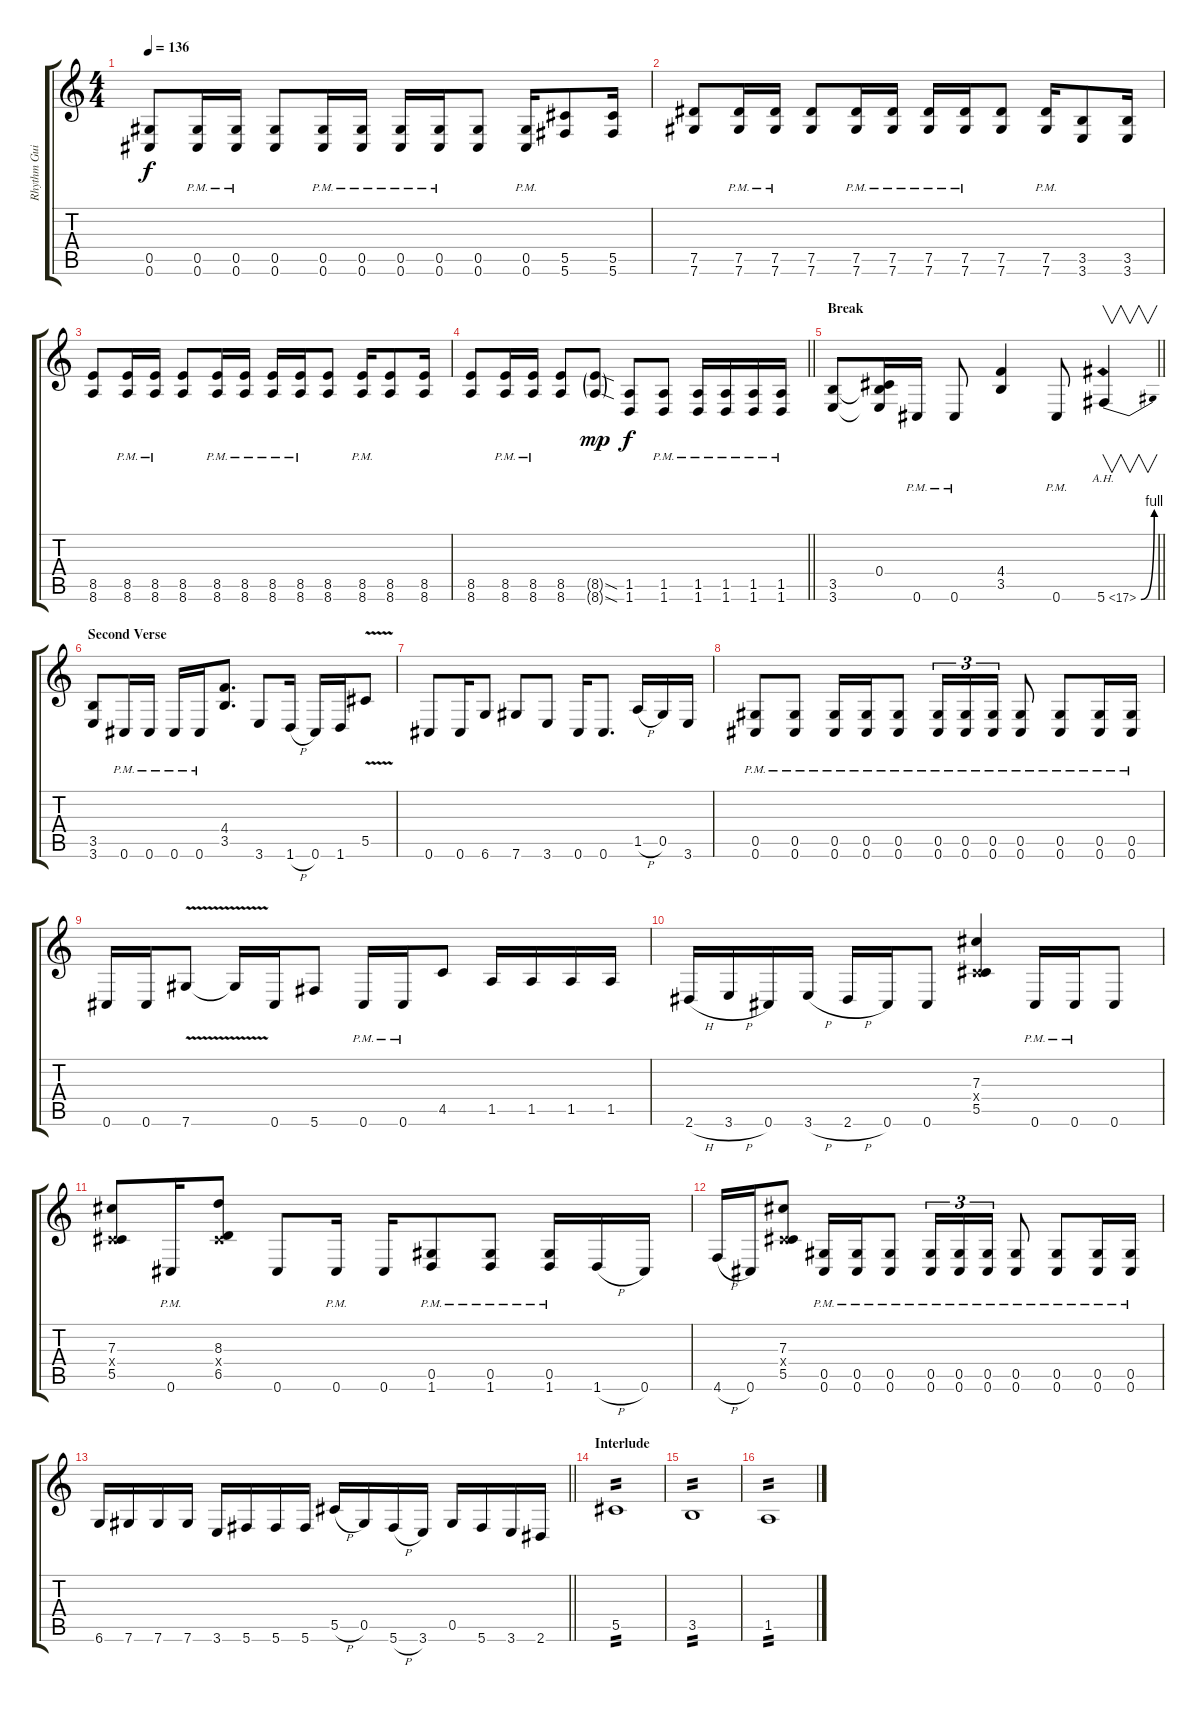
\track ("Rhythm Guitar" "Rhythm Gui") {instrument distortionguitar}
\staff {score tabs}
\tuning (Eb4 Bb3 Gb3 Db3 Ab2 Db2) {hide}
\ts (4 4)
\tempo 136
\clef g2
\ks c
(0.5 0.6).8{dy f} (0.5{pm} 0.6{pm}).16 (0.5{pm} 0.6{pm}).16 (0.5 0.6).8 (0.5{pm} 0.6{pm}).16 (0.5{pm} 0.6{pm}).16 (0.5{pm} 0.6{pm}).16 (0.5{pm} 0.6{pm}).16 (0.5 0.6).8 (0.5{pm} 0.6{pm}).16 (5.5 5.6).8 (5.5 5.6).16 |
(7.5 7.6).8 (7.5{pm} 7.6{pm}).16 (7.5{pm} 7.6{pm}).16 (7.5 7.6).8 (7.5{pm} 7.6{pm}).16 (7.5{pm} 7.6{pm}).16 (7.5{pm} 7.6{pm}).16 (7.5{pm} 7.6{pm}).16 (7.5 7.6).8 (7.5{pm} 7.6{pm}).16 (3.5 3.6).8 (3.5 3.6).16 |
(8.5 8.6).8 (8.5{pm} 8.6{pm}).16 (8.5{pm} 8.6{pm}).16 (8.5 8.6).8 (8.5{pm} 8.6{pm}).16 (8.5{pm} 8.6{pm}).16 (8.5{pm} 8.6{pm}).16 (8.5{pm} 8.6{pm}).16 (8.5 8.6).8 (8.5{pm} 8.6{pm}).16 (8.5 8.6).8 (8.5 8.6).16 |
\barLineRight lightlight
(8.5 8.6).8 (8.5{pm} 8.6{pm}).16 (8.5{pm} 8.6{pm}).16 (8.5 8.6).8 (8.5{sod g} 8.6{sod g}).8{dy mp} (1.5 1.6).8{dy f} (1.5{pm} 1.6{pm}).8 (1.5{pm} 1.6{pm}).16 (1.5{pm} 1.6{pm}).16 (1.5{pm} 1.6{pm}).16 (1.5{pm} 1.6{pm}).16 |
\section ("" "Break")
\barLineRight lightlight
(3.5 3.6).8 (0.4 3.5{t} 3.6{t}).16 0.6{pm}.16 0.6{pm}.8 (4.4 3.5).4 0.6{pm}.8 5.6{be (bend 0 0 60 4) ah 12}.4{v} |
\section ("" "Second Verse")
(3.5 3.6).8 0.6{pm}.16 0.6{pm}.16 0.6{pm}.16 0.6{pm}.16 (4.4 3.5).8{d} 3.6.8 1.6{h}.16 0.6.16 1.6.16 5.5{v}.8 |
0.6.8 0.6.16 6.6.8 7.6.8 3.6.8 0.6.16 0.6.8{d} 1.5{h}.16 0.5.16 3.6.16 |
(0.5{pm} 0.6{pm}).8 (0.5{pm} 0.6{pm}).8 (0.5{pm} 0.6{pm}).16 (0.5{pm} 0.6{pm}).16 (0.5{pm} 0.6{pm}).8 (0.5{pm} 0.6{pm}).16{tu (3 2)} (0.5{pm} 0.6{pm}).16{tu (3 2)} (0.5{pm} 0.6{pm}).16{tu (3 2)} (0.5{pm} 0.6{pm}).8 (0.5{pm} 0.6{pm}).8 (0.5{pm} 0.6{pm}).16 (0.5{pm} 0.6{pm}).16 |
0.6.16 0.6.16 7.6{v}.8 7.6{t}.16 0.6.16 5.6.8 0.6{pm}.16 0.6{pm}.16 4.5.8 1.5.16 1.5.16 1.5.16 1.5.16 |
2.6{h}.16 3.6{h}.16 0.6.16 3.6{h}.16 2.6{h}.16 0.6.16 0.6.8 (7.3 0.4{x} 5.5).4 0.6{pm}.16 0.6{pm}.16 0.6.8 |
(7.3 0.4{x} 5.5).8 0.6{pm}.16 (8.3 0.4{x} 6.5).8 0.6.8 0.6{pm}.16 0.6.16 (0.5{pm} 1.6{pm}).8 (0.5{pm} 1.6{pm}).8 (0.5{pm} 1.6{pm}).16 1.6{h}.16 0.6.16 |
4.6{h}.16 0.6.16 (7.3 0.4{x} 5.5).8 (0.5{pm} 0.6{pm}).16 (0.5{pm} 0.6{pm}).16 (0.5{pm} 0.6{pm}).8 (0.5{pm} 0.6{pm}).16{tu (3 2)} (0.5{pm} 0.6{pm}).16{tu (3 2)} (0.5{pm} 0.6{pm}).16{tu (3 2)} (0.5{pm} 0.6{pm}).8 (0.5{pm} 0.6{pm}).8 (0.5{pm} 0.6{pm}).16 (0.5{pm} 0.6{pm}).16 |
\barLineRight lightlight
6.6.16 7.6.16 7.6.16 7.6.16 3.6.16 5.6.16 5.6.16 5.6.16 5.5{h}.16 0.5.16 5.6{h}.16 3.6.16 0.5.16 5.6.16 3.6.16 2.6.16 |
\section ("" "Interlude ")
5.5.1{tp 2} |
3.5.1{tp 2} |
1.5.1{tp 2}
